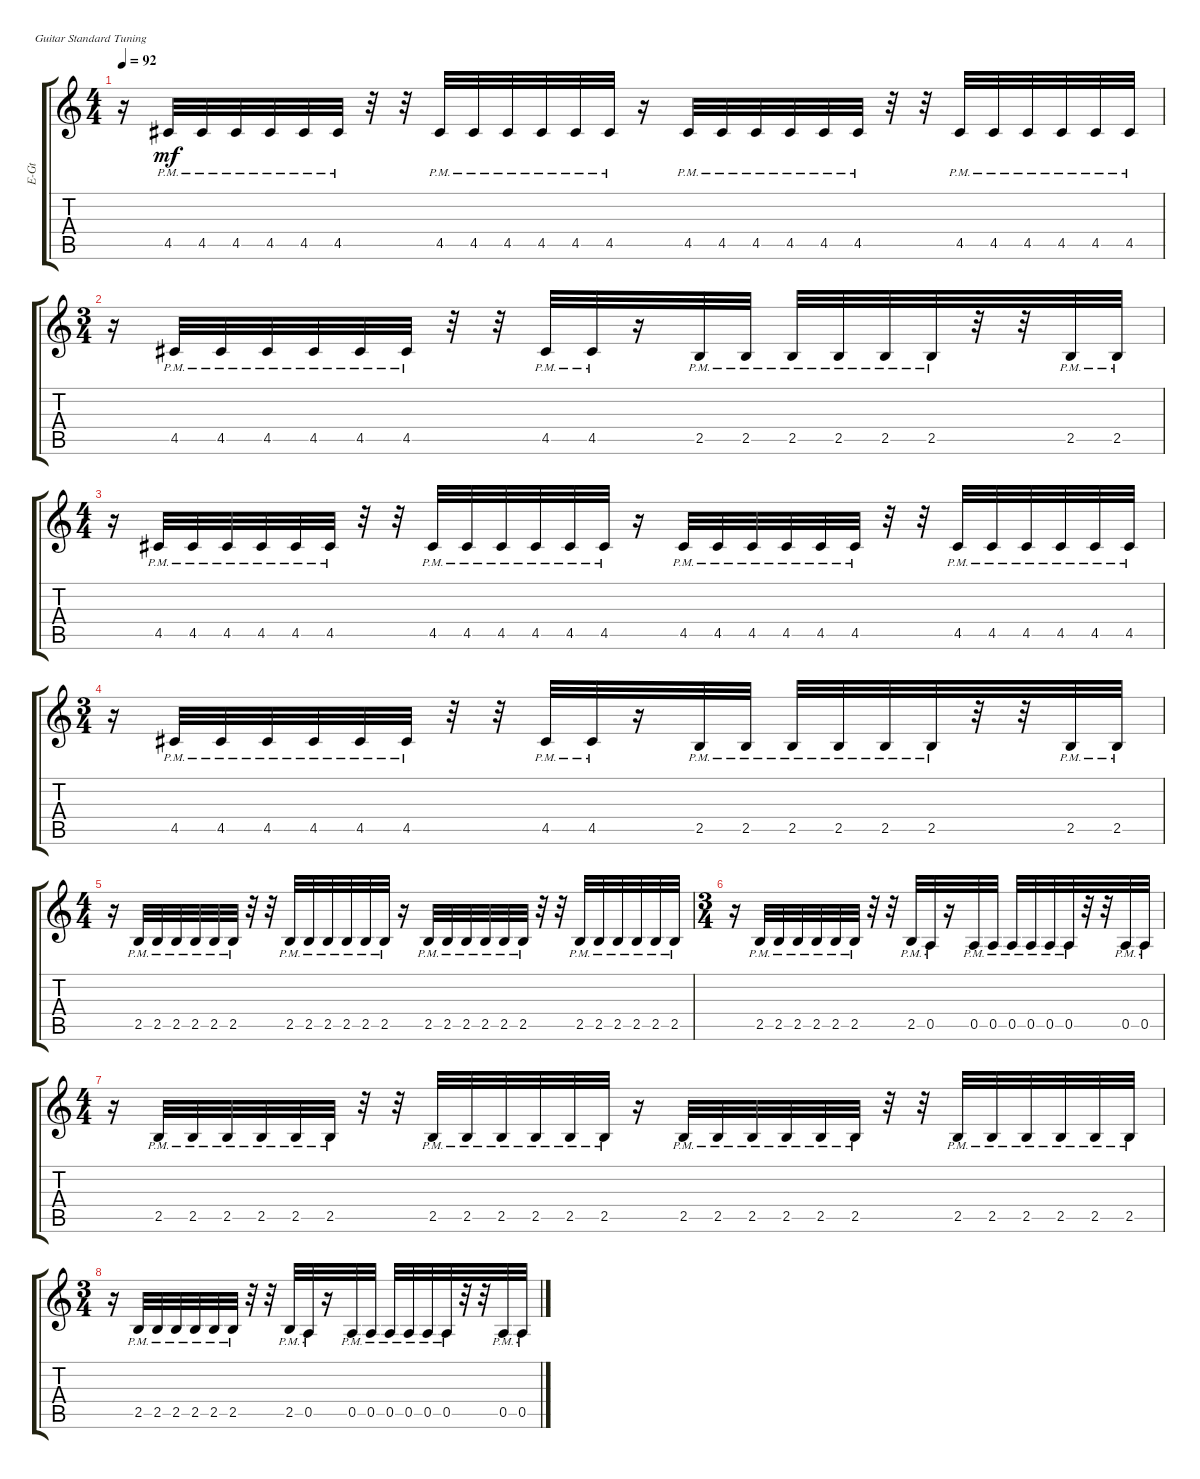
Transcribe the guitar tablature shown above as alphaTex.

\track ("Rhythm doubling" "E-Gt") {instrument distortionguitar}
\staff {score tabs}
\tuning (E4 B3 G3 D3 A2 E2)
\ts (4 4)
\beaming (8 2 2 2 2)
\tempo 92
\clef g2
\ks c
r.16{dy mf} 4.5{pm}.32 4.5{pm}.32 4.5{pm}.32 4.5{pm}.32 4.5{pm}.32 4.5{pm}.32 r.32 r.32 4.5{pm}.32 4.5{pm}.32 4.5{pm}.32 4.5{pm}.32 4.5{pm}.32 4.5{pm}.32 r.16 4.5{pm}.32 4.5{pm}.32 4.5{pm}.32 4.5{pm}.32 4.5{pm}.32 4.5{pm}.32 r.32 r.32 4.5{pm}.32 4.5{pm}.32 4.5{pm}.32 4.5{pm}.32 4.5{pm}.32 4.5{pm}.32 |
\ts (3 4)
\beaming (8 2 2 2)
r.16 4.5{pm}.32 4.5{pm}.32 4.5{pm}.32 4.5{pm}.32 4.5{pm}.32 4.5{pm}.32 r.32 r.32 4.5{pm}.32 4.5{pm}.32 r.16 2.5{pm}.32 2.5{pm}.32 2.5{pm}.32 2.5{pm}.32 2.5{pm}.32 2.5{pm}.32 r.32 r.32 2.5{pm}.32 2.5{pm}.32 |
\ts (4 4)
\beaming (8 2 2 2 2)
r.16 4.5{pm}.32 4.5{pm}.32 4.5{pm}.32 4.5{pm}.32 4.5{pm}.32 4.5{pm}.32 r.32 r.32 4.5{pm}.32 4.5{pm}.32 4.5{pm}.32 4.5{pm}.32 4.5{pm}.32 4.5{pm}.32 r.16 4.5{pm}.32 4.5{pm}.32 4.5{pm}.32 4.5{pm}.32 4.5{pm}.32 4.5{pm}.32 r.32 r.32 4.5{pm}.32 4.5{pm}.32 4.5{pm}.32 4.5{pm}.32 4.5{pm}.32 4.5{pm}.32 |
\ts (3 4)
\beaming (8 2 2 2)
r.16 4.5{pm}.32 4.5{pm}.32 4.5{pm}.32 4.5{pm}.32 4.5{pm}.32 4.5{pm}.32 r.32 r.32 4.5{pm}.32 4.5{pm}.32 r.16 2.5{pm}.32 2.5{pm}.32 2.5{pm}.32 2.5{pm}.32 2.5{pm}.32 2.5{pm}.32 r.32 r.32 2.5{pm}.32 2.5{pm}.32 |
\ts (4 4)
\beaming (8 2 2 2 2)
r.16 2.5{pm}.32 2.5{pm}.32 2.5{pm}.32 2.5{pm}.32 2.5{pm}.32 2.5{pm}.32 r.32 r.32 2.5{pm}.32 2.5{pm}.32 2.5{pm}.32 2.5{pm}.32 2.5{pm}.32 2.5{pm}.32 r.16 2.5{pm}.32 2.5{pm}.32 2.5{pm}.32 2.5{pm}.32 2.5{pm}.32 2.5{pm}.32 r.32 r.32 2.5{pm}.32 2.5{pm}.32 2.5{pm}.32 2.5{pm}.32 2.5{pm}.32 2.5{pm}.32 |
\ts (3 4)
\beaming (8 2 2 2 2)
r.16 2.5{pm}.32 2.5{pm}.32 2.5{pm}.32 2.5{pm}.32 2.5{pm}.32 2.5{pm}.32 r.32 r.32 2.5{pm}.32 0.5{pm}.32 r.16 0.5{pm}.32 0.5{pm}.32 0.5{pm}.32 0.5{pm}.32 0.5{pm}.32 0.5{pm}.32 r.32 r.32 0.5{pm}.32 0.5{pm}.32 |
\ts (4 4)
\beaming (8 2 2 2 2)
r.16 2.5{pm}.32 2.5{pm}.32 2.5{pm}.32 2.5{pm}.32 2.5{pm}.32 2.5{pm}.32 r.32 r.32 2.5{pm}.32 2.5{pm}.32 2.5{pm}.32 2.5{pm}.32 2.5{pm}.32 2.5{pm}.32 r.16 2.5{pm}.32 2.5{pm}.32 2.5{pm}.32 2.5{pm}.32 2.5{pm}.32 2.5{pm}.32 r.32 r.32 2.5{pm}.32 2.5{pm}.32 2.5{pm}.32 2.5{pm}.32 2.5{pm}.32 2.5{pm}.32 |
\ts (3 4)
\beaming (8 2 2 2 2)
r.16 2.5{pm}.32 2.5{pm}.32 2.5{pm}.32 2.5{pm}.32 2.5{pm}.32 2.5{pm}.32 r.32 r.32 2.5{pm}.32 0.5{pm}.32 r.16 0.5{pm}.32 0.5{pm}.32 0.5{pm}.32 0.5{pm}.32 0.5{pm}.32 0.5{pm}.32 r.32 r.32 0.5{pm}.32 0.5{pm}.32
